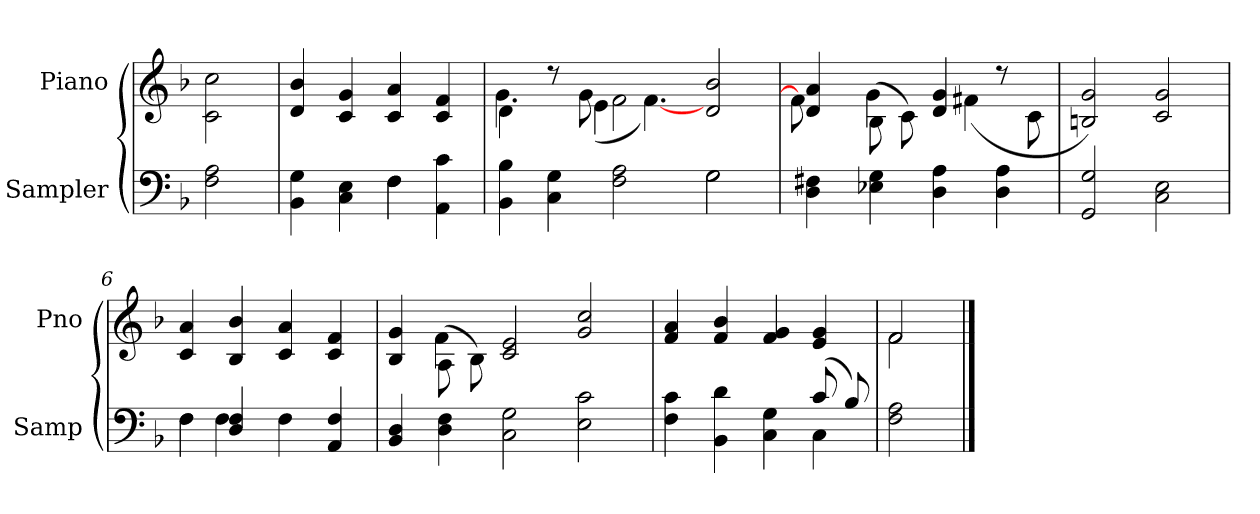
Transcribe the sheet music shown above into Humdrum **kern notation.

**kern	**kern
*part2	*part1
*staff2	*staff1
*I"Sampler	*I"Piano
*I'Samp	*I'Pno
*clefF4	*clefG2
*k[b-]	*k[b-]
*F:	*F:
=1	=1
2F 2A	2c\ 2cc\
=2	=2
*^	*
4BB- 4G	2ryy	4d 4b-
4C 4E	.	4c 4g
4F\	4F	4c 4a
4AA 4c	4ryy	4c 4f
=3	=3	=3
*	*	*^
4BB- 4B-	1ryy	4d\	4.g
4C 4G	.	8r	.
.	.	8g\	(4e
2F 2A	.	2f\	.
.	.	.	[4.f)
2G\	2G	2d 2b-	2ryy
*v	*v	*	*
=4	=4	=4
4D 4F#X	4d 4a	8f]
.	.	8ryy
4E-X 4G	(8B-\	4g
.	8c\)	.
4D 4A	4d/ 4g/	8ryy
.	.	(4f#X
4D 4A	8r	.
.	8c\	8ryy
*	*v	*v
=5	=5
2GG 2G	2Bn 2g)
2C 2E	2c 2g
=6	=6
*^	*
4F\	4F	4c 4a
4D 4F	4F	4B- 4b-
4F\	2ryy	4c 4a
4AA 4F	.	4c 4f
*v	*v	*
=7	=7
*	*^
4BB- 4D	4B- 4g	4ryy
4D 4F	(8A\	4f
.	8B-\)	.
2C 2G	2c 2e	1ryy
2E 2c	2g 2cc	.
*	*v	*v
=8	=8
*^	*
4F 4c	2.ryy	4f 4a
4BB- 4d	.	4f 4b-
4C 4G	.	4f 4g
(8c/	4C	4e 4g
8B-/)	.	.
*v	*v	*
=9	=9
*	*^
2F 2A	2f/	2f
*	*v	*v
==	==
*-	*-
